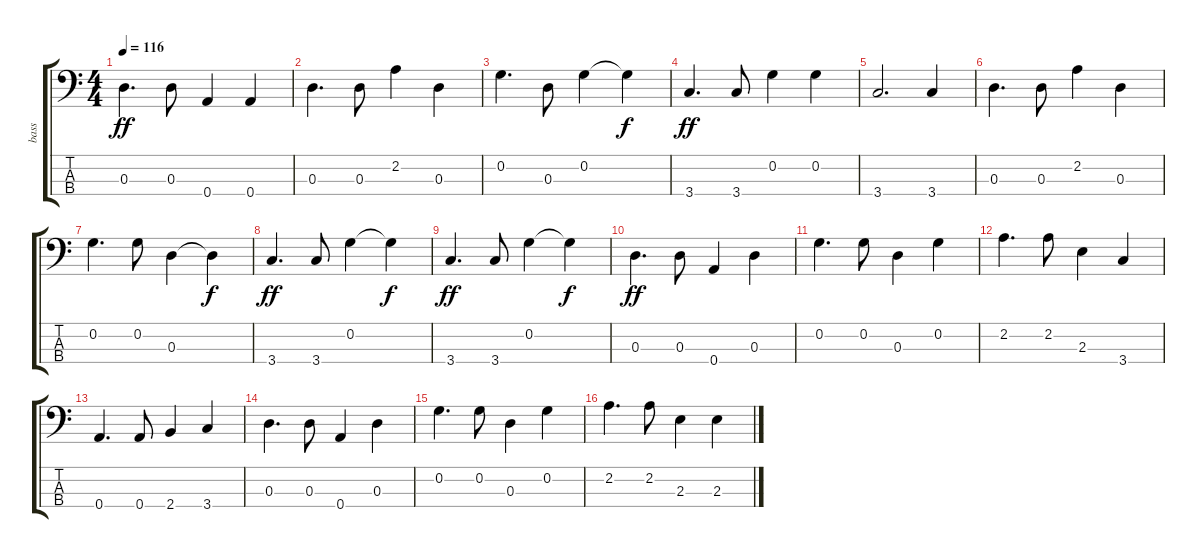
\track ("bass" "bass") {instrument electricbassfinger}
\staff {score tabs}
\tuning (E4 G2 D2 A1) {hide}
\ts (4 4)
\tempo 116
\clef f4
\ks c
0.3.4{d dy ff} 0.3.8 0.4.4 0.4.4 |
0.3.4{d} 0.3.8 2.2.4 0.3.4 |
0.2.4{d} 0.3.8 0.2.4 0.2{t}.4{dy f} |
3.4.4{d dy ff} 3.4.8 0.2.4 0.2.4 |
3.4.2{d} 3.4.4 |
0.3.4{d} 0.3.8 2.2.4 0.3.4 |
0.2.4{d} 0.2.8 0.3.4 0.3{t}.4{dy f} |
3.4.4{d dy ff} 3.4.8 0.2.4 0.2{t}.4{dy f} |
3.4.4{d dy ff} 3.4.8 0.2.4 0.2{t}.4{dy f} |
0.3.4{d dy ff} 0.3.8 0.4.4 0.3.4 |
0.2.4{d} 0.2.8 0.3.4 0.2.4 |
2.2.4{d} 2.2.8 2.3.4 3.4.4 |
0.4.4{d} 0.4.8 2.4.4 3.4.4 |
0.3.4{d} 0.3.8 0.4.4 0.3.4 |
0.2.4{d} 0.2.8 0.3.4 0.2.4 |
2.2.4{d} 2.2.8 2.3.4 2.3.4
